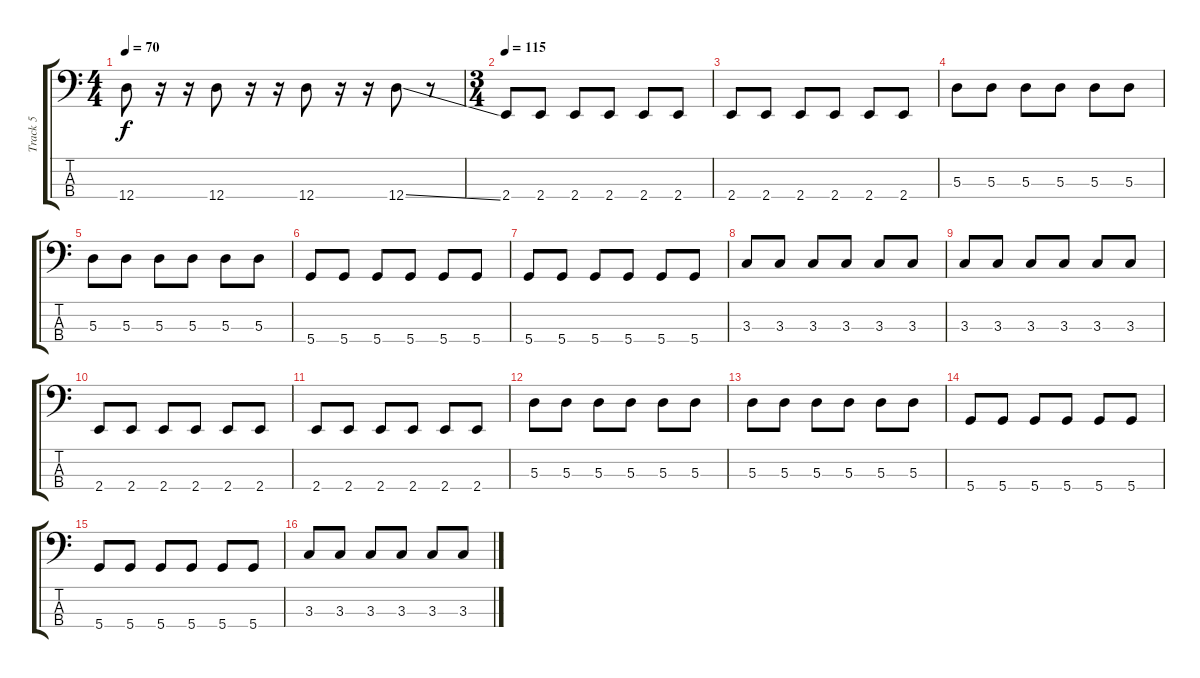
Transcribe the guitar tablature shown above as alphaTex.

\track ("Track 5" "Track 5") {instrument electricbasspick}
\staff {score tabs}
\tuning (G2 D2 A1 D1) {hide}
\ts (4 4)
\tempo 70
\clef f4
\ks c
12.4.8{dy f} r.16 r.16 12.4.8 r.16 r.16 12.4.8 r.16 r.16 12.4{ss}.8 r.8 |
\ts (3 4)
\tempo 115
2.4.8 2.4.8 2.4.8 2.4.8 2.4.8 2.4.8 |
2.4.8 2.4.8 2.4.8 2.4.8 2.4.8 2.4.8 |
5.3.8 5.3.8 5.3.8 5.3.8 5.3.8 5.3.8 |
5.3.8 5.3.8 5.3.8 5.3.8 5.3.8 5.3.8 |
5.4.8 5.4.8 5.4.8 5.4.8 5.4.8 5.4.8 |
5.4.8 5.4.8 5.4.8 5.4.8 5.4.8 5.4.8 |
3.3.8 3.3.8 3.3.8 3.3.8 3.3.8 3.3.8 |
3.3.8 3.3.8 3.3.8 3.3.8 3.3.8 3.3.8 |
2.4.8 2.4.8 2.4.8 2.4.8 2.4.8 2.4.8 |
2.4.8 2.4.8 2.4.8 2.4.8 2.4.8 2.4.8 |
5.3.8 5.3.8 5.3.8 5.3.8 5.3.8 5.3.8 |
5.3.8 5.3.8 5.3.8 5.3.8 5.3.8 5.3.8 |
5.4.8 5.4.8 5.4.8 5.4.8 5.4.8 5.4.8 |
5.4.8 5.4.8 5.4.8 5.4.8 5.4.8 5.4.8 |
3.3.8 3.3.8 3.3.8 3.3.8 3.3.8 3.3.8
